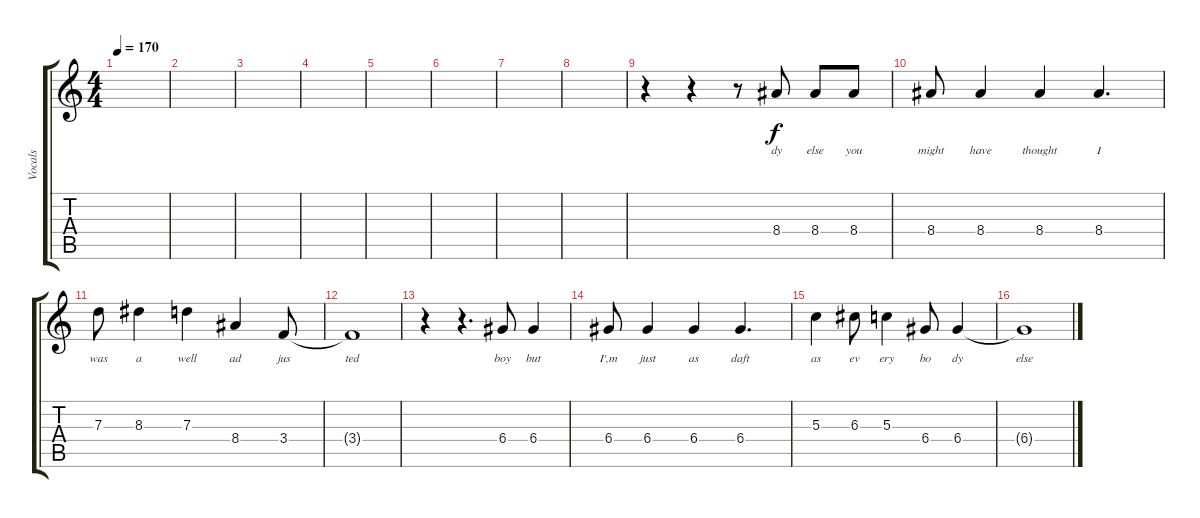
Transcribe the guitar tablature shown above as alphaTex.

\track ("Vocals" "Vocals") {instrument overdrivenguitar}
\staff {score tabs}
\tuning (E4 B3 G3 D3 A2 E2) {hide}
\ts (4 4)
\tempo 170
\clef g2
\ks c
|
|
|
|
|
|
|
|
r.4 r.4 r.8 8.4.8{lyrics (0 "dy") lyrics (1 "") lyrics (2 "") lyrics (3 "") lyrics (4 "")} 8.4.8{lyrics (0 "else") lyrics (1 "") lyrics (2 "") lyrics (3 "") lyrics (4 "")} 8.4.8{lyrics (0 "you") lyrics (1 "") lyrics (2 "") lyrics (3 "") lyrics (4 "")} |
8.4.8{lyrics (0 "might") lyrics (1 "") lyrics (2 "") lyrics (3 "") lyrics (4 "")} 8.4.4{lyrics (0 "have") lyrics (1 "") lyrics (2 "") lyrics (3 "") lyrics (4 "")} 8.4.4{lyrics (0 "thought") lyrics (1 "") lyrics (2 "") lyrics (3 "") lyrics (4 "")} 8.4.4{d lyrics (0 "I") lyrics (1 "") lyrics (2 "") lyrics (3 "") lyrics (4 "")} |
7.3.8{lyrics (0 "was") lyrics (1 "") lyrics (2 "") lyrics (3 "") lyrics (4 "")} 8.3.4{lyrics (0 "a") lyrics (1 "") lyrics (2 "") lyrics (3 "") lyrics (4 "")} 7.3.4{lyrics (0 "well") lyrics (1 "") lyrics (2 "") lyrics (3 "") lyrics (4 "")} 8.4.4{lyrics (0 "ad") lyrics (1 "") lyrics (2 "") lyrics (3 "") lyrics (4 "")} 3.4.8{lyrics (0 "jus") lyrics (1 "") lyrics (2 "") lyrics (3 "") lyrics (4 "")} |
3.4{t}.1{lyrics (0 "ted") lyrics (1 "") lyrics (2 "") lyrics (3 "") lyrics (4 "")} |
r.4 r.4{d} 6.4.8{lyrics (0 "boy") lyrics (1 "") lyrics (2 "") lyrics (3 "") lyrics (4 "")} 6.4.4{lyrics (0 "but") lyrics (1 "") lyrics (2 "") lyrics (3 "") lyrics (4 "")} |
6.4.8{lyrics (0 "I',m") lyrics (1 "") lyrics (2 "") lyrics (3 "") lyrics (4 "")} 6.4.4{lyrics (0 "just") lyrics (1 "") lyrics (2 "") lyrics (3 "") lyrics (4 "")} 6.4.4{lyrics (0 "as") lyrics (1 "") lyrics (2 "") lyrics (3 "") lyrics (4 "")} 6.4.4{d lyrics (0 "daft") lyrics (1 "") lyrics (2 "") lyrics (3 "") lyrics (4 "")} |
5.3.4{lyrics (0 "as") lyrics (1 "") lyrics (2 "") lyrics (3 "") lyrics (4 "")} 6.3.8{lyrics (0 "ev") lyrics (1 "") lyrics (2 "") lyrics (3 "") lyrics (4 "")} 5.3.4{lyrics (0 "ery") lyrics (1 "") lyrics (2 "") lyrics (3 "") lyrics (4 "")} 6.4.8{lyrics (0 "bo") lyrics (1 "") lyrics (2 "") lyrics (3 "") lyrics (4 "")} 6.4.4{lyrics (0 "dy") lyrics (1 "") lyrics (2 "") lyrics (3 "") lyrics (4 "")} |
6.4{t}.1{lyrics (0 "else") lyrics (1 "") lyrics (2 "") lyrics (3 "") lyrics (4 "")}
